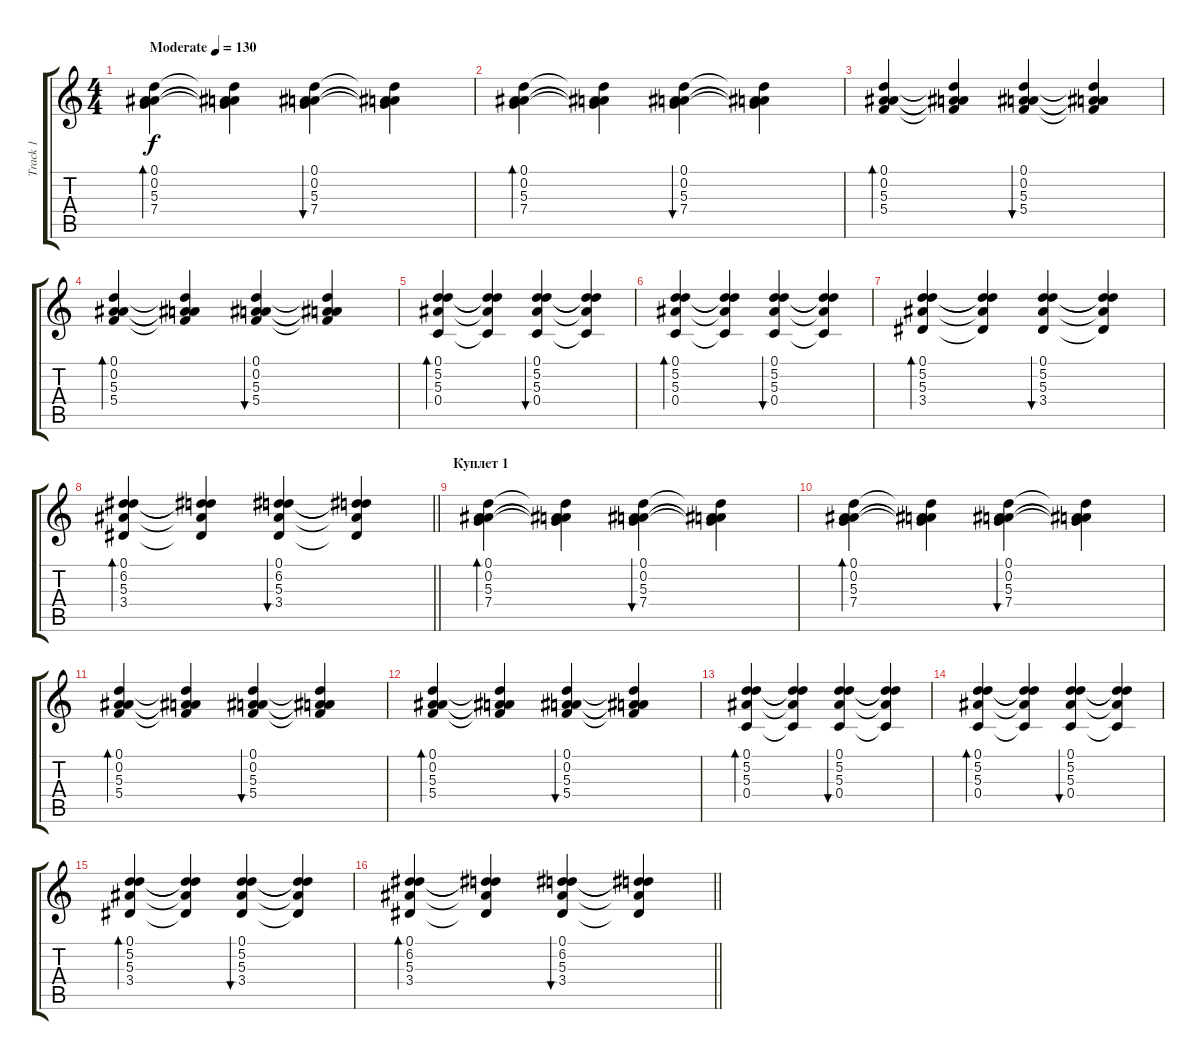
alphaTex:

\track ("Track 1" "Track 1") {instrument acousticguitarsteel}
\staff {score tabs}
\tuning (D4 A3 F3 C3 G2 C2) {hide}
\ts (4 4)
\tempo (130 "Moderate")
\clef g2
\ks c
(0.1 0.2 5.3 7.4).4{bd 120 dy f instrument acousticguitarsteel} (0.1{t} 0.2{t} 5.3{t} 7.4{t}).4 (0.1 0.2 5.3 7.4).4{bu 120} (0.1{t} 0.2{t} 5.3{t} 7.4{t}).4 |
(0.1 0.2 5.3 7.4).4{bd 120} (0.1{t} 0.2{t} 5.3{t} 7.4{t}).4 (0.1 0.2 5.3 7.4).4{bu 120} (0.1{t} 0.2{t} 5.3{t} 7.4{t}).4 |
(0.1 0.2 5.3 5.4).4{bd 120} (0.1{t} 0.2{t} 5.3{t} 5.4{t}).4 (0.1 0.2 5.3 5.4).4{bu 120} (0.1{t} 0.2{t} 5.3{t} 5.4{t}).4 |
(0.1 0.2 5.3 5.4).4{bd 120} (0.1{t} 0.2{t} 5.3{t} 5.4{t}).4 (0.1 0.2 5.3 5.4).4{bu 120} (0.1{t} 0.2{t} 5.3{t} 5.4{t}).4 |
(0.1 5.2 5.3 0.4).4{bd 120} (0.1{t} 5.2{t} 5.3{t} 0.4{t}).4 (0.1 5.2 5.3 0.4).4{bu 120} (0.1{t} 5.2{t} 5.3{t} 0.4{t}).4 |
(0.1 5.2 5.3 0.4).4{bd 120} (0.1{t} 5.2{t} 5.3{t} 0.4{t}).4 (0.1 5.2 5.3 0.4).4{bu 120} (0.1{t} 5.2{t} 5.3{t} 0.4{t}).4 |
(0.1 5.2 5.3 3.4).4{bd 120} (0.1{t} 5.2{t} 5.3{t} 3.4{t}).4 (0.1 5.2 5.3 3.4).4{bu 120} (0.1{t} 5.2{t} 5.3{t} 3.4{t}).4 |
\barLineRight lightlight
(0.1 6.2 5.3 3.4).4{bd 120} (0.1{t} 6.2{t} 5.3{t} 3.4{t}).4 (0.1 6.2 5.3 3.4).4{bu 120} (0.1{t} 6.2{t} 5.3{t} 3.4{t}).4 |
\section ("" "Куплет 1")
(0.1 0.2 5.3 7.4).4{bd 120} (0.1{t} 0.2{t} 5.3{t} 7.4{t}).4 (0.1 0.2 5.3 7.4).4{bu 120} (0.1{t} 0.2{t} 5.3{t} 7.4{t}).4 |
(0.1 0.2 5.3 7.4).4{bd 120} (0.1{t} 0.2{t} 5.3{t} 7.4{t}).4 (0.1 0.2 5.3 7.4).4{bu 120} (0.1{t} 0.2{t} 5.3{t} 7.4{t}).4 |
(0.1 0.2 5.3 5.4).4{bd 120} (0.1{t} 0.2{t} 5.3{t} 5.4{t}).4 (0.1 0.2 5.3 5.4).4{bu 120} (0.1{t} 0.2{t} 5.3{t} 5.4{t}).4 |
(0.1 0.2 5.3 5.4).4{bd 120} (0.1{t} 0.2{t} 5.3{t} 5.4{t}).4 (0.1 0.2 5.3 5.4).4{bu 120} (0.1{t} 0.2{t} 5.3{t} 5.4{t}).4 |
(0.1 5.2 5.3 0.4).4{bd 120} (0.1{t} 5.2{t} 5.3{t} 0.4{t}).4 (0.1 5.2 5.3 0.4).4{bu 120} (0.1{t} 5.2{t} 5.3{t} 0.4{t}).4 |
(0.1 5.2 5.3 0.4).4{bd 120} (0.1{t} 5.2{t} 5.3{t} 0.4{t}).4 (0.1 5.2 5.3 0.4).4{bu 120} (0.1{t} 5.2{t} 5.3{t} 0.4{t}).4 |
(0.1 5.2 5.3 3.4).4{bd 120} (0.1{t} 5.2{t} 5.3{t} 3.4{t}).4 (0.1 5.2 5.3 3.4).4{bu 120} (0.1{t} 5.2{t} 5.3{t} 3.4{t}).4 |
\barLineRight lightlight
(0.1 6.2 5.3 3.4).4{bd 120} (0.1{t} 6.2{t} 5.3{t} 3.4{t}).4 (0.1 6.2 5.3 3.4).4{bu 120} (0.1{t} 6.2{t} 5.3{t} 3.4{t}).4
